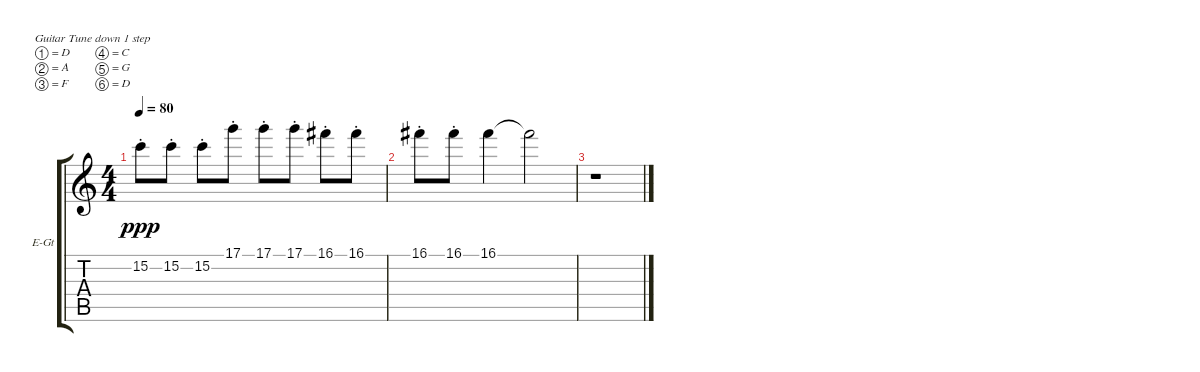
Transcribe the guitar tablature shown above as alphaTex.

\defaultSystemsLayout 4
\bracketExtendMode groupsimilarinstruments
\firstSystemTrackNameOrientation horizontal
\otherSystemsTrackNameOrientation horizontal
\track ("Andrey Smirnov" "E-Gt") {instrument distortionguitar}
\staff {score tabs}
\tuning (D4 A3 F3 C3 G2 D2)
\ts (4 4)
\tempo 80
\clef g2
\ks c
15.2{st}.8{dy ppp} 15.2{st}.8 15.2{st}.8 17.1{st}.8 17.1{st}.8 17.1{st}.8 16.1{st}.8 16.1{st}.8 |
16.1{st}.8 16.1{st}.8 16.1.4 16.1{t}.2 |
r.1
